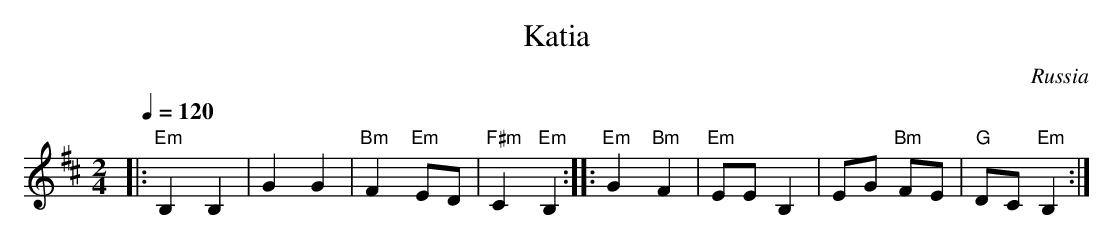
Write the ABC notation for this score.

X:1
T:Katia
O:Russia
M:2/4
L:1/8
Q:1/4=120
K:Edor
|: "Em"B,2   B,2 |     G2 G2  | "Bm"F2 "Em"ED | "F#m"C2 "Em"B,2 :|\
|: "Em"G2 "Bm"F2 | "Em"EE B,2 |     EG "Bm"FE |   "G"DC "Em"B,2 :|
